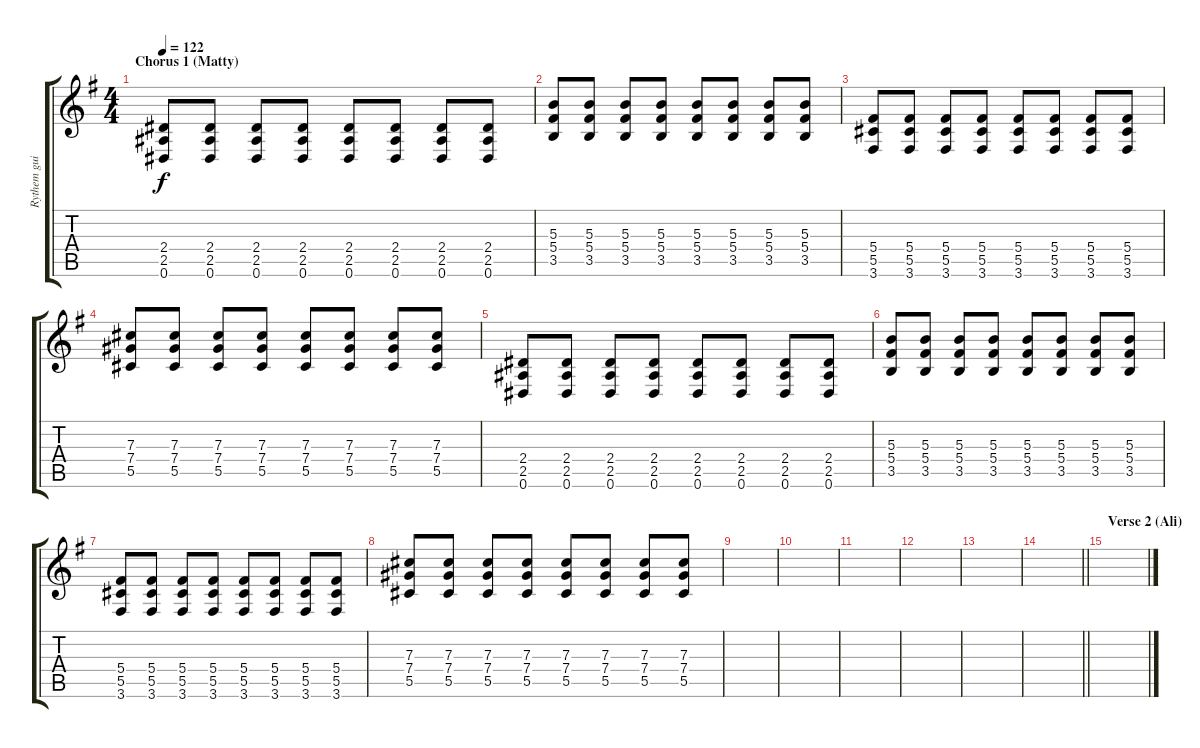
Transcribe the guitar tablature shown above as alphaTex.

\track ("Rythem guitar left" "Rythem gui") {instrument distortionguitar}
\staff {score tabs}
\tuning (Eb4 Bb3 Gb3 Db3 Ab2 Eb2) {hide}
\ts (4 4)
\section ("" "Chorus 1 (Matty)")
\tempo 122
\clef g2
\ks eminor
(2.4 2.5 0.6).8{dy f} (2.4 2.5 0.6).8 (2.4 2.5 0.6).8 (2.4 2.5 0.6).8 (2.4 2.5 0.6).8 (2.4 2.5 0.6).8 (2.4 2.5 0.6).8 (2.4 2.5 0.6).8 |
(5.3 5.4 3.5).8 (5.3 5.4 3.5).8 (5.3 5.4 3.5).8 (5.3 5.4 3.5).8 (5.3 5.4 3.5).8 (5.3 5.4 3.5).8 (5.3 5.4 3.5).8 (5.3 5.4 3.5).8 |
(5.4 5.5 3.6).8 (5.4 5.5 3.6).8 (5.4 5.5 3.6).8 (5.4 5.5 3.6).8 (5.4 5.5 3.6).8 (5.4 5.5 3.6).8 (5.4 5.5 3.6).8 (5.4 5.5 3.6).8 |
(7.3 7.4 5.5).8 (7.3 7.4 5.5).8 (7.3 7.4 5.5).8 (7.3 7.4 5.5).8 (7.3 7.4 5.5).8 (7.3 7.4 5.5).8 (7.3 7.4 5.5).8 (7.3 7.4 5.5).8 |
(2.4 2.5 0.6).8 (2.4 2.5 0.6).8 (2.4 2.5 0.6).8 (2.4 2.5 0.6).8 (2.4 2.5 0.6).8 (2.4 2.5 0.6).8 (2.4 2.5 0.6).8 (2.4 2.5 0.6).8 |
(5.3 5.4 3.5).8 (5.3 5.4 3.5).8 (5.3 5.4 3.5).8 (5.3 5.4 3.5).8 (5.3 5.4 3.5).8 (5.3 5.4 3.5).8 (5.3 5.4 3.5).8 (5.3 5.4 3.5).8 |
(5.4 5.5 3.6).8 (5.4 5.5 3.6).8 (5.4 5.5 3.6).8 (5.4 5.5 3.6).8 (5.4 5.5 3.6).8 (5.4 5.5 3.6).8 (5.4 5.5 3.6).8 (5.4 5.5 3.6).8 |
(7.3 7.4 5.5).8 (7.3 7.4 5.5).8 (7.3 7.4 5.5).8 (7.3 7.4 5.5).8 (7.3 7.4 5.5).8 (7.3 7.4 5.5).8 (7.3 7.4 5.5).8 (7.3 7.4 5.5).8 |
|
|
|
|
|
\barLineRight lightlight
|
\section ("" "Verse 2 (Ali)")
